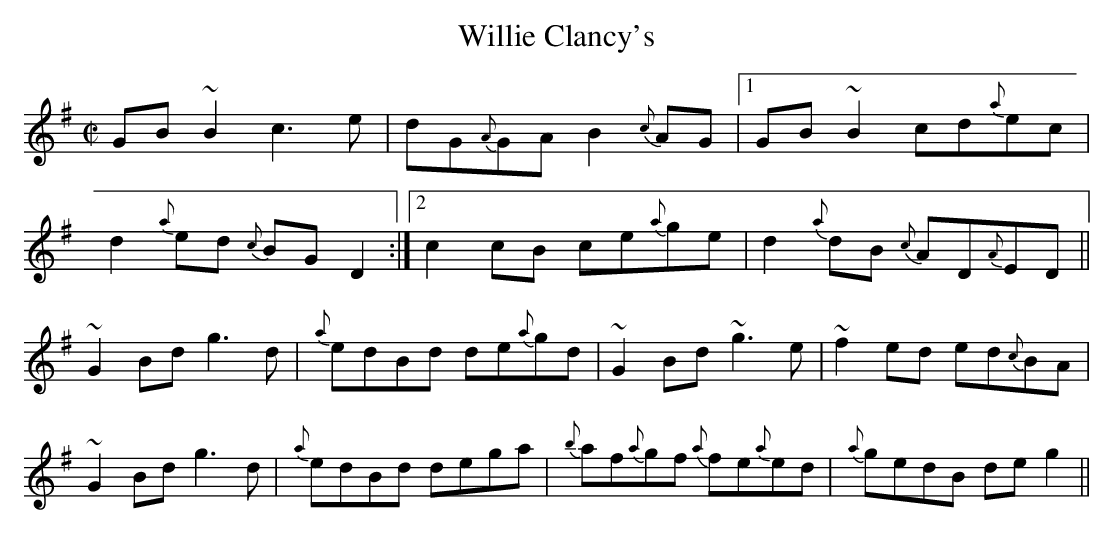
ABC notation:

X:1
T:Willie Clancy's
M:C|
K:G
GB~B2 c3e|dG{A}GA B2{c}AG|1 GB~B2 cd{a}ec|
d2{a}ed {c}BGD2:|2 c2cB ce{a}ge|d2{a}dB {c}AD{A}ED||
~G2Bd g3d|{a}edBd de{a}gd|~G2Bd ~g3e|~f2ed ed{c}BA|
~G2Bd g3d|{a}edBd dega|{b}af{a}gf {a}fe{a}ed|{a}gedB deg2||
